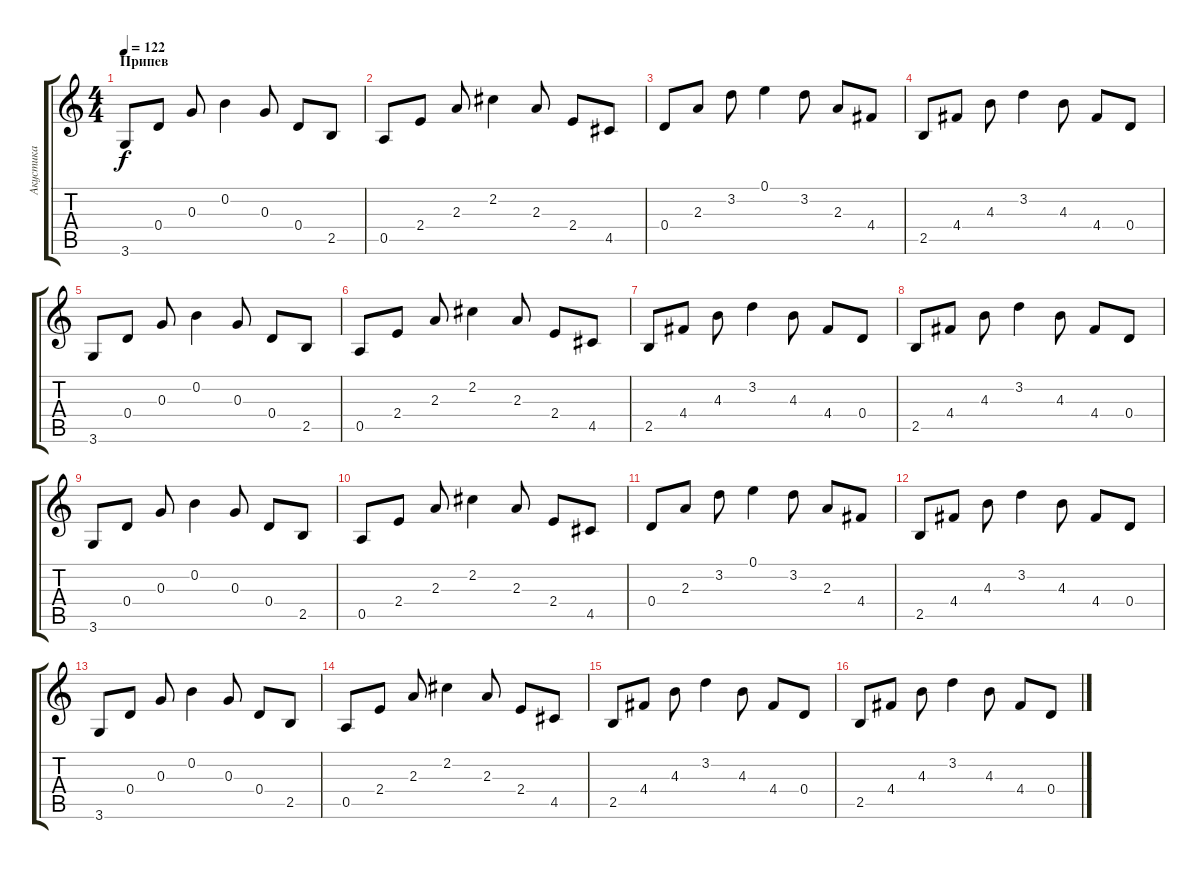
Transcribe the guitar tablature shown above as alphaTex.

\track ("Акустика" "Акустика") {instrument acousticguitarnylon}
\staff {score tabs}
\tuning (E4 B3 G3 D3 A2 E2) {hide}
\ts (4 4)
\section ("" "Припев")
\tempo 122
\clef g2
\ks c
3.6.8{dy f} 0.4.8 0.3.8 0.2.4 0.3.8 0.4.8 2.5.8 |
0.5.8 2.4.8 2.3.8 2.2.4 2.3.8 2.4.8 4.5.8 |
0.4.8 2.3.8 3.2.8 0.1.4 3.2.8 2.3.8 4.4.8 |
2.5.8 4.4.8 4.3.8 3.2.4 4.3.8 4.4.8 0.4.8 |
3.6.8 0.4.8 0.3.8 0.2.4 0.3.8 0.4.8 2.5.8 |
0.5.8 2.4.8 2.3.8 2.2.4 2.3.8 2.4.8 4.5.8 |
2.5.8 4.4.8 4.3.8 3.2.4 4.3.8 4.4.8 0.4.8 |
2.5.8 4.4.8 4.3.8 3.2.4 4.3.8 4.4.8 0.4.8 |
3.6.8 0.4.8 0.3.8 0.2.4 0.3.8 0.4.8 2.5.8 |
0.5.8 2.4.8 2.3.8 2.2.4 2.3.8 2.4.8 4.5.8 |
0.4.8 2.3.8 3.2.8 0.1.4 3.2.8 2.3.8 4.4.8 |
2.5.8 4.4.8 4.3.8 3.2.4 4.3.8 4.4.8 0.4.8 |
3.6.8 0.4.8 0.3.8 0.2.4 0.3.8 0.4.8 2.5.8 |
0.5.8 2.4.8 2.3.8 2.2.4 2.3.8 2.4.8 4.5.8 |
2.5.8 4.4.8 4.3.8 3.2.4 4.3.8 4.4.8 0.4.8 |
2.5.8 4.4.8 4.3.8 3.2.4 4.3.8 4.4.8 0.4.8
